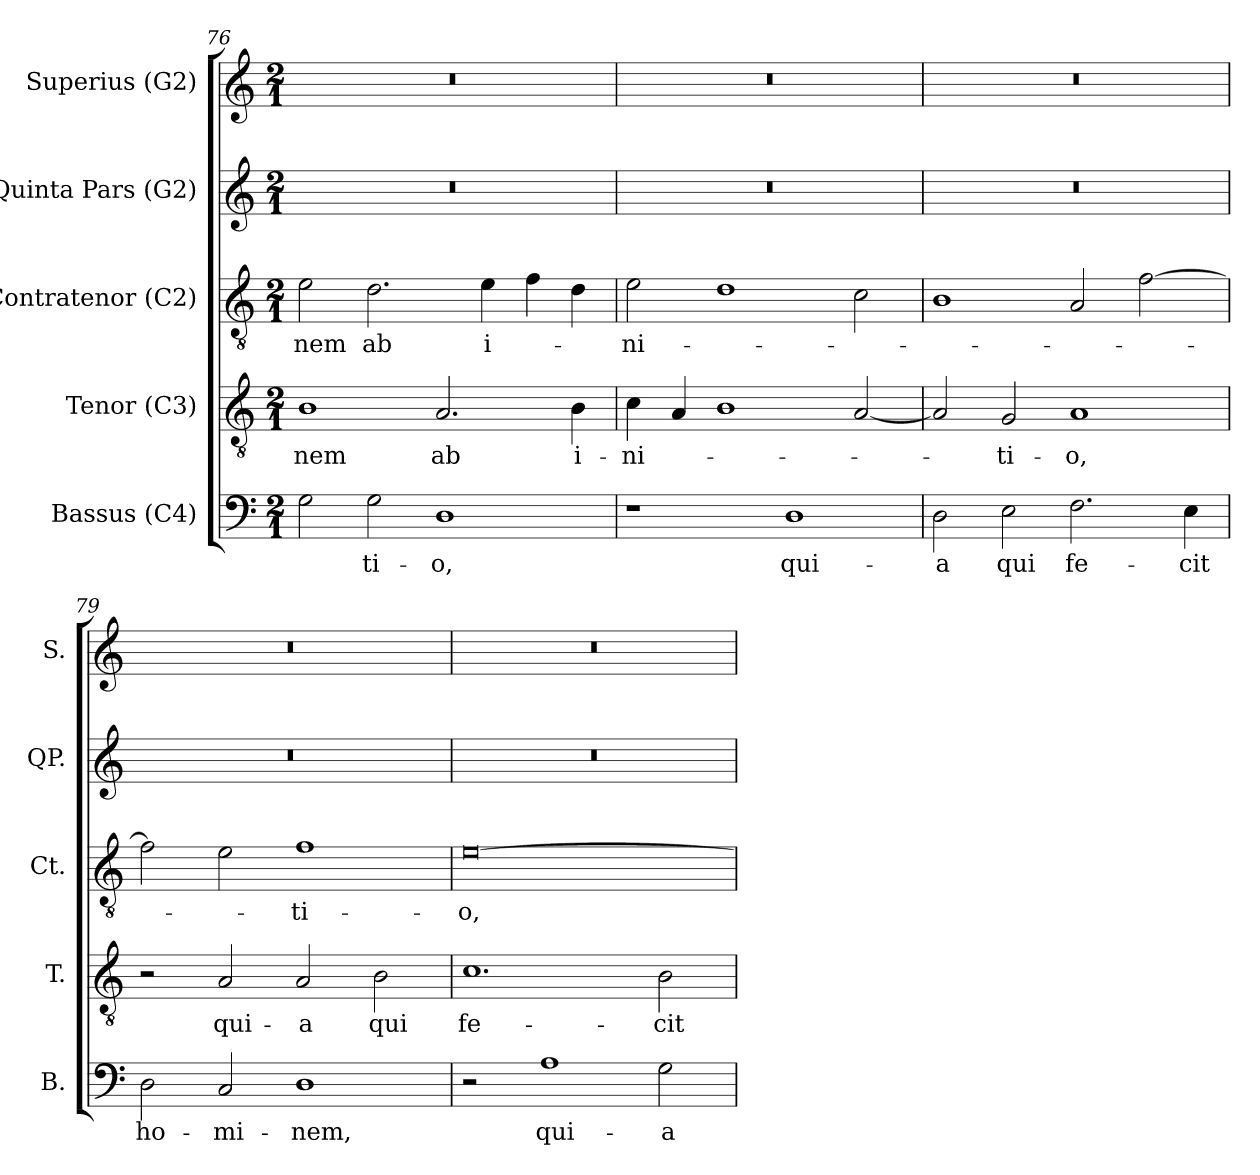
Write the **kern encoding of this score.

**kern	**text	**kern	**text	**kern	**text	**kern	**kern
*part5	*part5	*part4	*part4	*part3	*part3	*part2	*part1
*staff5	*staff5	*staff4	*staff4	*staff3	*staff3	*staff2	*staff1
*I"Bassus (C4)	*	*I"Tenor (C3)	*	*I"Contratenor (C2)	*	*I"Quinta Pars (G2)	*I"Superius (G2)
*I'B.	*	*I'T.	*	*I'Ct.	*	*I'QP.	*I'S.
*clefF4	*	*clefGv2	*	*clefGv2	*	*clefG2	*clefG2
*	*	*ITrd7c12	*	*ITrd7c12	*	*ITrd7c12	*
*k[]	*	*k[]	*	*k[]	*	*k[]	*k[]
*C:	*	*C:	*	*C:	*	*C:	*C:
*M2/1	*	*M2/1	*	*M2/1	*	*M2/1	*M2/1
=76	=76	=76	=76	=76	=76	=76	=76
!	!	!	!LO:LY:b:color=#000000	!	!	!	!
!	!	!	!	!	!LO:LY:b:color=#000000	!LO:N:vis=1	!LO:N:vis=1
2Gi\	.	1BBi	-nem	2Ei\	-nem	0r	0r
!	!LO:LY:b:color=#000000	!	!	!	!	!	!
!	!	!	!	!	!LO:LY:b:color=#000000	!	!
2Gi\	-ti-	.	.	2.Di\	ab	.	.
!	!LO:LY:b:color=#000000	!	!	!	!	!	!
!	!	!	!LO:LY:b:color=#000000	!	!	!	!
1Di	-o,	2.AAi/	ab	.	.	.	.
!	!	!	!	!	!LO:LY:b:color=#000000	!	!
.	.	.	.	4Ei\	i-	.	.
.	.	.	.	4Fi\	.	.	.
!	!	!	!LO:LY:b:color=#000000	!	!	!	!
.	.	4BBi\	i-	4Di\	.	.	.
=77	=77	=77	=77	=77	=77	=77	=77
!	!	!	!LO:LY:b:color=#000000	!	!	!	!
!	!	!	!	!	!LO:LY:b:color=#000000	!LO:N:vis=1	!LO:N:vis=1
1r	.	4Ci\	-ni-	2Ei\	-ni-	0r	0r
.	.	4AAi/	.	.	.	.	.
.	.	1BBi	.	1Di	.	.	.
!	!LO:LY:b:color=#000000	!	!	!	!	!	!
1Di	qui-	.	.	.	.	.	.
.	.	[2AAi/	.	2Ci\	.	.	.
=78	=78	=78	=78	=78	=78	=78	=78
!	!LO:LY:b:color=#000000	!	!	!	!	!LO:N:vis=1	!LO:N:vis=1
2Di\	-a	2AAi/]	.	1BBi	.	0r	0r
!	!LO:LY:b:color=#000000	!	!	!	!	!	!
!	!	!	!LO:LY:b:color=#000000	!	!	!	!
2Ei\	qui	2GGi/	-ti-	.	.	.	.
!	!LO:LY:b:color=#000000	!	!	!	!	!	!
!	!	!	!LO:LY:b:color=#000000	!	!	!	!
2.Fi\	fe-	1AAi	-o,	2AAi/	.	.	.
.	.	.	.	[2Fi\	.	.	.
!	!LO:LY:b:color=#000000	!	!	!	!	!	!
4Ei\	-cit	.	.	.	.	.	.
!!LO:LB:g=z
=79	=79	=79	=79	=79	=79	=79	=79
!	!LO:LY:b:color=#000000	!	!	!	!	!LO:N:vis=1	!LO:N:vis=1
2Di\	ho-	2r	.	2Fi\]	.	0r	0r
!	!LO:LY:b:color=#000000	!	!	!	!	!	!
!	!	!	!LO:LY:b:color=#000000	!	!	!	!
2Ci/	-mi-	2AAi/	qui-	2Ei\	.	.	.
!	!LO:LY:b:color=#000000	!	!	!	!	!	!
!	!	!	!LO:LY:b:color=#000000	!	!	!	!
!	!	!	!	!	!LO:LY:b:color=#000000	!	!
1Di	-nem,	2AAi/	-a	1Fi	-ti-	.	.
!	!	!	!LO:LY:b:color=#000000	!	!	!	!
.	.	2BBi\	qui	.	.	.	.
=80	=80	=80	=80	=80	=80	=80	=80
!	!	!	!LO:LY:b:color=#000000	!	!	!	!
!	!	!	!	!	!LO:LY:b:color=#000000	!LO:N:vis=1	!LO:N:vis=1
2r	.	1.Ci	fe-	[0Ei	-o,	0r	0r
!	!LO:LY:b:color=#000000	!	!	!	!	!	!
1Ai	qui-	.	.	.	.	.	.
!	!LO:LY:b:color=#000000	!	!	!	!	!	!
!	!	!	!LO:LY:b:color=#000000	!	!	!	!
2Gi\	-a	2BBi\	-cit	.	.	.	.
=	=	=	=	=	=	=	=
*-	*-	*-	*-	*-	*-	*-	*-
